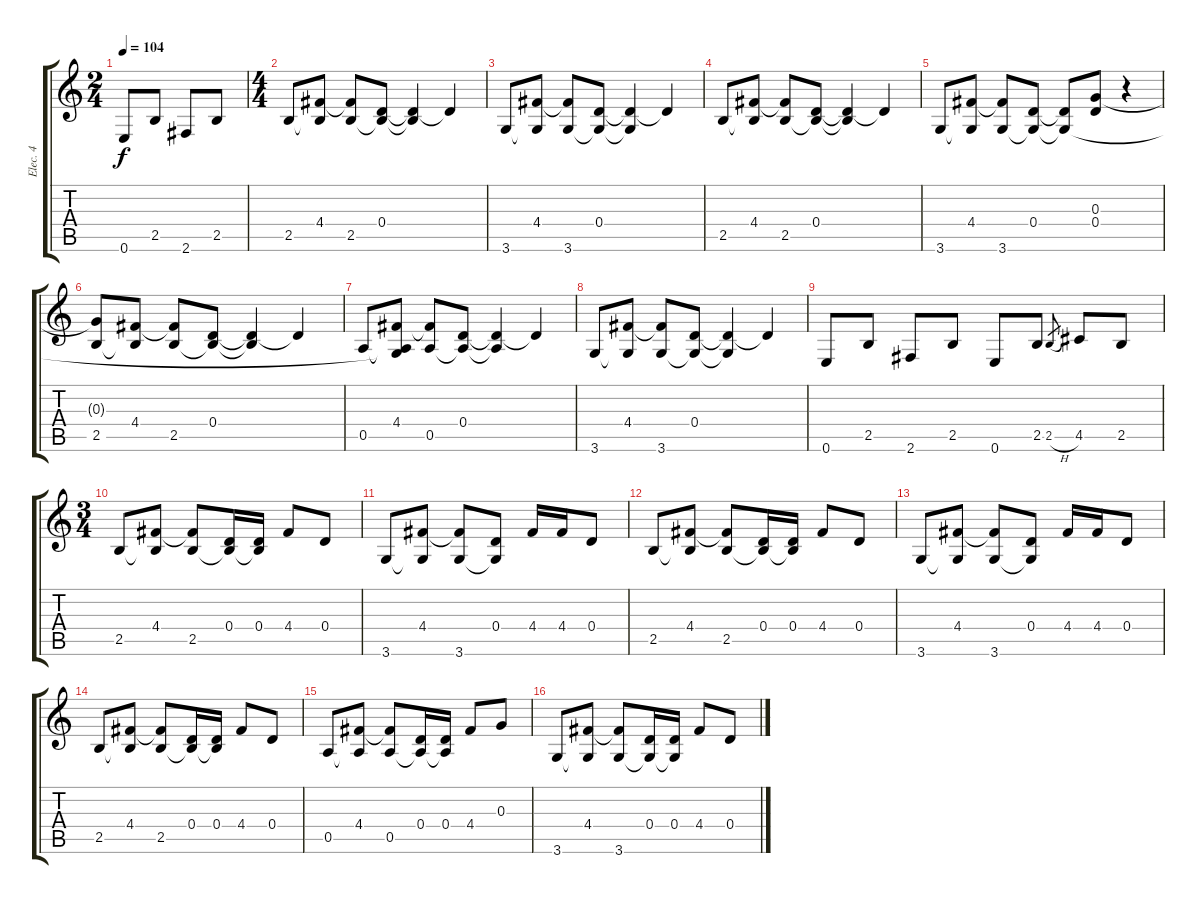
\track ("Elec. 4" "Elec. 4") {instrument electricguitarclean}
\staff {score tabs}
\tuning (E4 B3 G3 D3 A2 E2) {hide}
\ts (2 4)
\tempo 104
\clef g2
\ks c
0.6.8{dy f} 2.5.8 2.6.8 2.5.8 |
\ts (4 4)
2.5.8 (4.4 2.5{t}).8 (4.4{t} 2.5).8 (0.4 2.5{t}).8 (0.4{t} 2.5{t}).4 0.4{t}.4 |
3.6.8 (4.4 3.6{t}).8 (4.4{t} 3.6).8 (0.4 3.6{t}).8 (0.4{t} 3.6{t}).4 0.4{t}.4 |
2.5.8 (4.4 2.5{t}).8 (4.4{t} 2.5).8 (0.4 2.5{t}).8 (0.4{t} 2.5{t}).4 0.4{t}.4 |
3.6.8 (4.4 3.6{t}).8 (4.4{t} 3.6).8 (0.4 3.6{t}).8 (0.4{t} 3.6{t}).8 (0.3 0.4).8 r.4 |
(0.3{t} 2.5).8 (4.4 2.5{t}).8 (4.4{t} 2.5).8 (0.4 2.5{t}).8 (0.4{t} 2.5{t}).4 0.4{t}.4 |
0.5.8 (4.4 0.5{t} 3.6{t}).8 (4.4{t} 0.5).8 (0.4 0.5{t}).8 (0.4{t} 0.5{t}).4 0.4{t}.4 |
3.6.8 (4.4 3.6{t}).8 (4.4{t} 3.6).8 (0.4 3.6{t}).8 (0.4{t} 3.6{t}).4 0.4{t}.4 |
0.6.8 2.5.8 2.6.8 2.5.8 0.6.8 2.5.8 2.5{h}.8{gr} 4.5.8 2.5.8 |
\ts (3 4)
2.5.8 (4.4 2.5{t}).8 (4.4{t} 2.5).8 (0.4 2.5{t}).16 (0.4 2.5{t}).16 4.4.8 0.4.8 |
3.6.8 (4.4 3.6{t}).8 (4.4{t} 3.6).8 (0.4 3.6{t}).8 4.4.16 4.4.16 0.4.8 |
2.5.8 (4.4 2.5{t}).8 (4.4{t} 2.5).8 (0.4 2.5{t}).16 (0.4 2.5{t}).16 4.4.8 0.4.8 |
3.6.8 (4.4 3.6{t}).8 (4.4{t} 3.6).8 (0.4 3.6{t}).8 4.4.16 4.4.16 0.4.8 |
2.5.8 (4.4 2.5{t}).8 (4.4{t} 2.5).8 (0.4 2.5{t}).16 (0.4 2.5{t}).16 4.4.8 0.4.8 |
0.5.8 (4.4 0.5{t}).8 (4.4{t} 0.5).8 (0.4 0.5{t}).16 (0.4 0.5{t}).16 4.4.8 0.3.8 |
3.6.8 (4.4 3.6{t}).8 (4.4{t} 3.6).8 (0.4 3.6{t}).16 (0.4 3.6{t}).16 4.4.8 0.4.8
